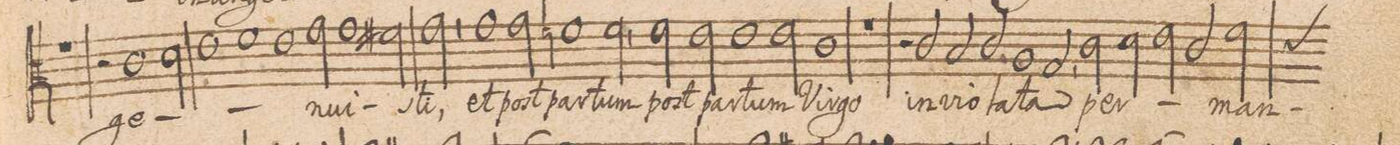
**kern	**text
*I"ALTVS.	*
*clefC3	*
*k[]	*
*met(c|)	*
*M2/1	*
1r	.
2r	.
1c\	ge-
=38-	=38-
2d\	.
1e\	.
=39-	=39-
1f\	.
1e\	.
=40-	=40-
2g\	-nu-
1g\	-i-
2f#X\	.
=41-	=41-
2g,<\	-sti,
1g\	et
2g\	post
=42-	=42-
1fn\	par-
2f,<\	-tum
2f\	post
=43-	=43-
2e\	par-
1e\	-tum
2e\	Vir-
=44-	=44-
1c\	-go
1r	.
=45-	=45-
2r	.
2c/	in-
2B/	-vi-
2c/	-o-
=46-	=46-
1A/	-la-
2G,</	-ta
2c\	per-
=47-	=47-
2d\	.
2e\	.
2c/	.
*custos:d	*
2f\	-man-
=48-	=48-
*-	*-
